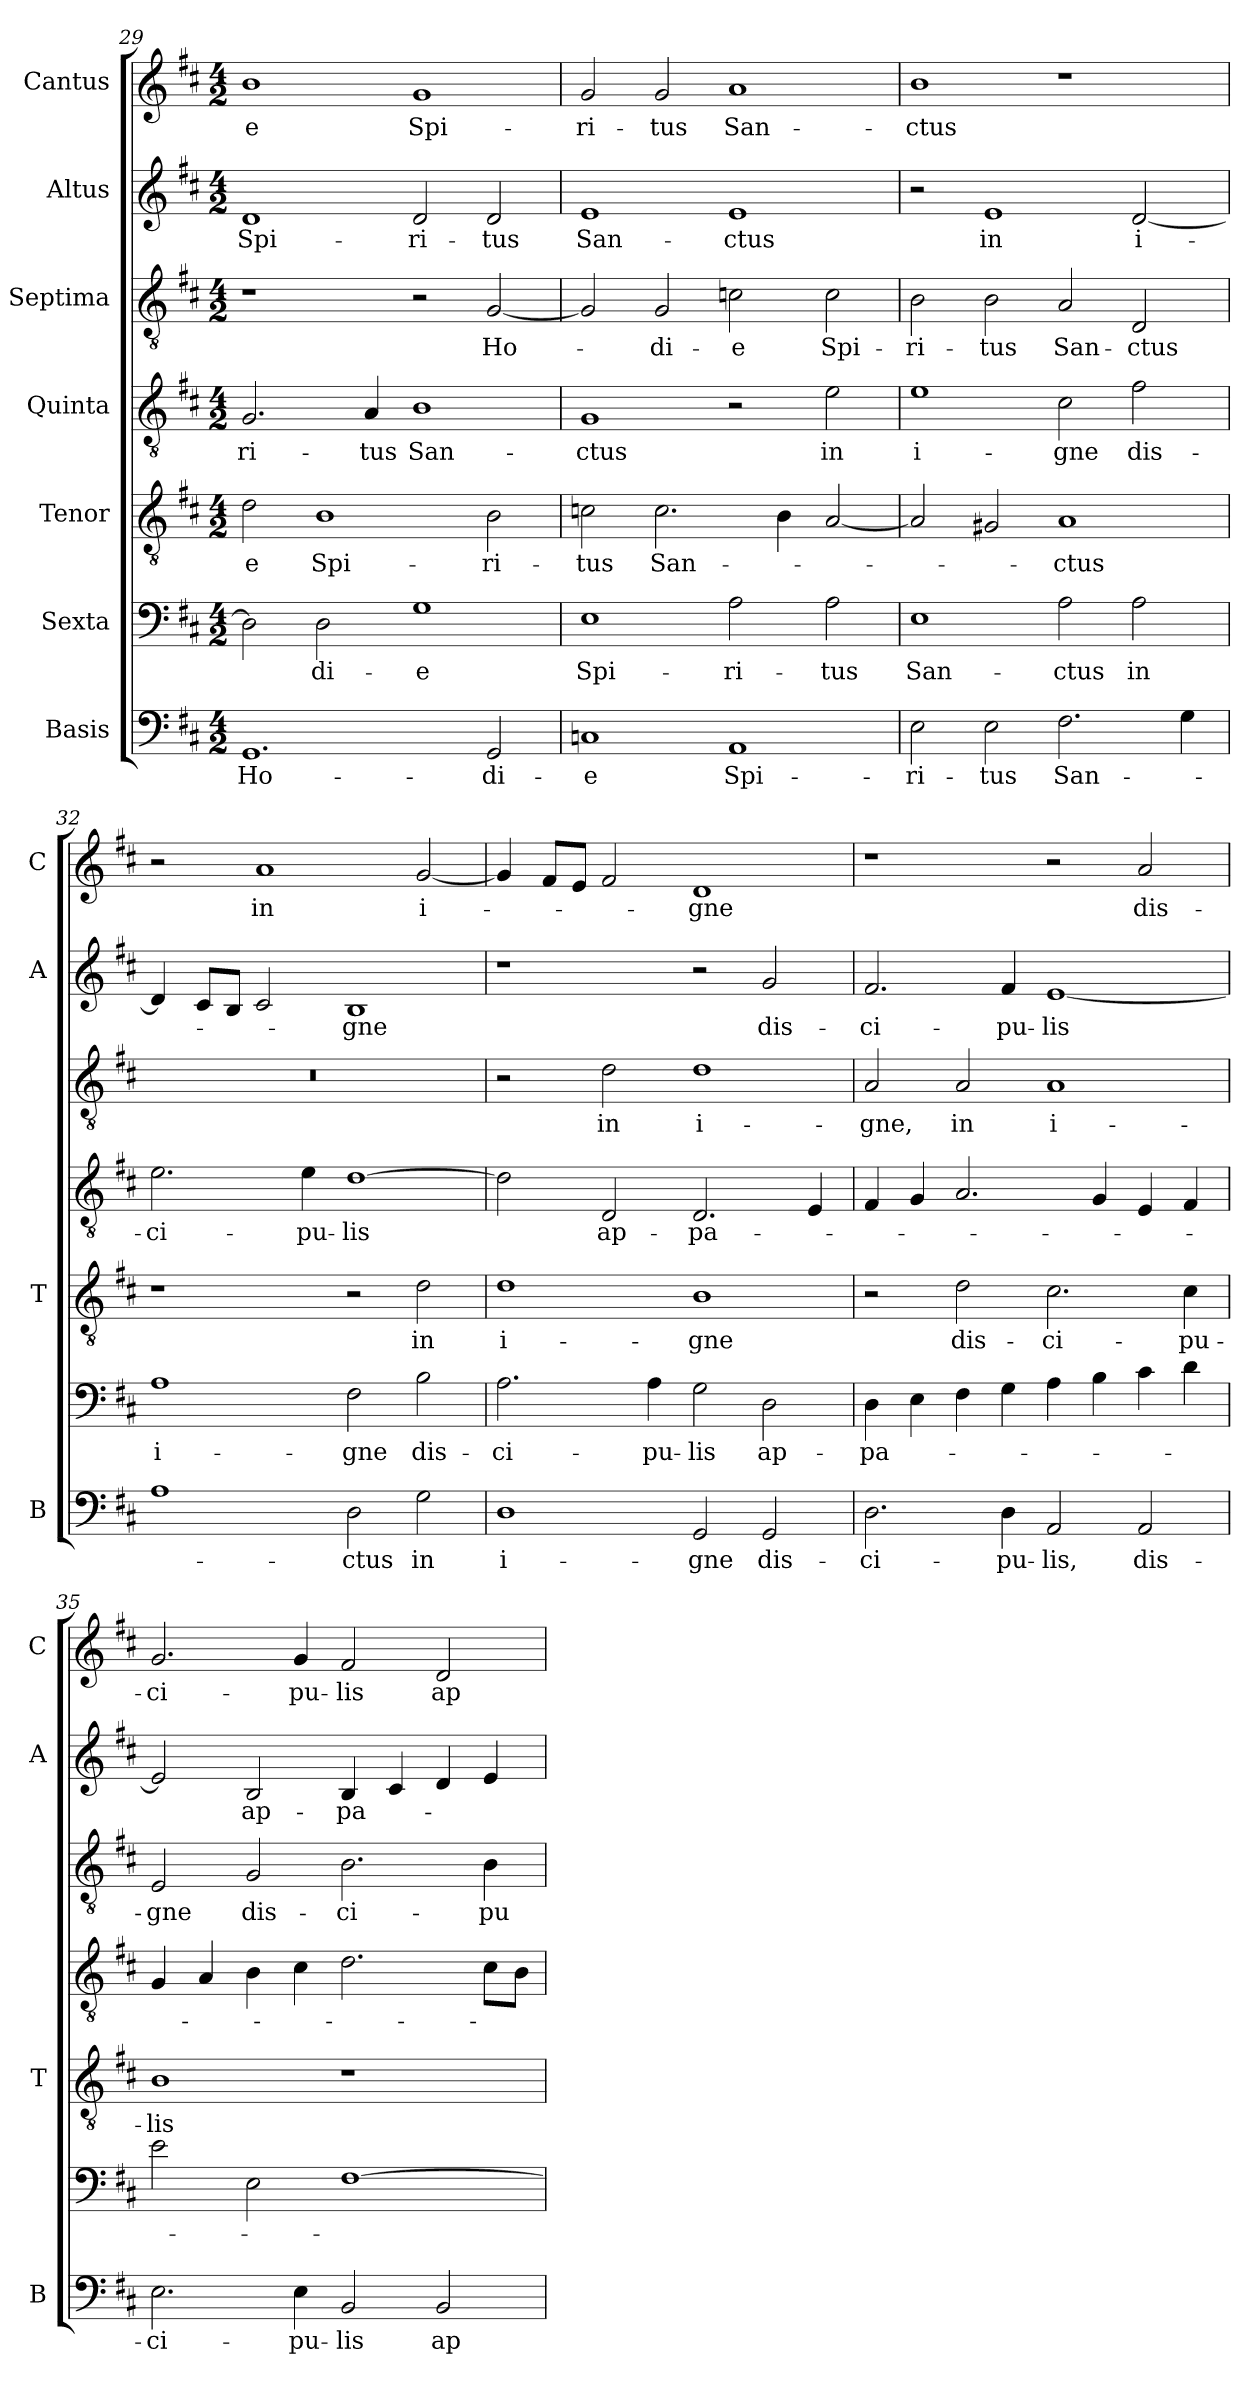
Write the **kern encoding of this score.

**kern	**text	**kern	**text	**kern	**text	**kern	**text	**kern	**text	**kern	**text	**kern	**text
*part7	*part7	*part6	*part6	*part5	*part5	*part4	*part4	*part3	*part3	*part2	*part2	*part1	*part1
*staff7	*staff7	*staff6	*staff6	*staff5	*staff5	*staff4	*staff4	*staff3	*staff3	*staff2	*staff2	*staff1	*staff1
*I"Basis	*	*I"Sexta	*	*I"Tenor	*	*I"Quinta	*	*I"Septima	*	*I"Altus	*	*I"Cantus	*
*I'B	*	*	*	*I'T	*	*	*	*	*	*I'A	*	*I'C	*
*clefF4	*	*clefF4	*	*clefGv2	*	*clefGv2	*	*clefGv2	*	*clefG2	*	*clefG2	*
*k[f#c#]	*	*k[f#c#]	*	*k[f#c#]	*	*k[f#c#]	*	*k[f#c#]	*	*k[f#c#]	*	*k[f#c#]	*
*D:	*	*D:	*	*D:	*	*D:	*	*D:	*	*D:	*	*D:	*
*M4/2	*	*M4/2	*	*M4/2	*	*M4/2	*	*M4/2	*	*M4/2	*	*M4/2	*
=29	=29	=29	=29	=29	=29	=29	=29	=29	=29	=29	=29	=29	=29
!	!LO:LY:b	!	!	!	!LO:LY:b	!	!LO:LY:b	!	!	!	!LO:LY:b	!	!LO:LY:b
1.GG	Ho-	2D\]	.	2d\	-e	2.G/	-ri-	1r	.	1d	Spi-	1b	-e
!	!	!	!LO:LY:b	!	!LO:LY:b	!	!	!	!	!	!	!	!
.	.	2D\	-di-	1B	Spi-	.	.	.	.	.	.	.	.
!	!	!	!	!	!	!	!LO:LY:b	!	!	!	!	!	!
.	.	.	.	.	.	4A/	-tus	.	.	.	.	.	.
!	!	!	!LO:LY:b	!	!	!	!LO:LY:b	!	!	!	!LO:LY:b	!	!LO:LY:b
.	.	1G	-e	.	.	1B	San-	2r	.	2d/	-ri-	1g	Spi-
!	!LO:LY:b	!	!	!	!LO:LY:b	!	!	!	!LO:LY:b	!	!LO:LY:b	!	!
2GG/	-di-	.	.	2B\	-ri-	.	.	[2G/	Ho-	2d/	-tus	.	.
!!LO:PB:g=z
=30	=30	=30	=30	=30	=30	=30	=30	=30	=30	=30	=30	=30	=30
!	!LO:LY:b	!	!LO:LY:b	!	!LO:LY:b	!	!LO:LY:b	!	!	!	!LO:LY:b	!	!LO:LY:b
1Cn	-e	1E	Spi-	2cn\	-tus	1G	-ctus	2G/]	.	1e	San-	2g/	-ri-
!	!	!	!	!	!LO:LY:b	!	!	!	!LO:LY:b	!	!	!	!LO:LY:b
.	.	.	.	2.c\	San-	.	.	2G/	-di-	.	.	2g/	-tus
!	!LO:LY:b	!	!LO:LY:b	!	!	!	!	!	!LO:LY:b	!	!LO:LY:b	!	!LO:LY:b
1AA	Spi-	2A\	-ri-	.	.	2r	.	2cn\	-e	1e	-ctus	1a	San-
.	.	.	.	4B\	.	.	.	.	.	.	.	.	.
!	!	!	!LO:LY:b	!	!	!	!LO:LY:b	!	!LO:LY:b	!	!	!	!
.	.	2A\	-tus	[2A/	.	2e\	in	2c\	Spi-	.	.	.	.
=31	=31	=31	=31	=31	=31	=31	=31	=31	=31	=31	=31	=31	=31
!	!LO:LY:b	!	!LO:LY:b	!	!	!	!LO:LY:b	!	!LO:LY:b	!	!	!	!LO:LY:b
2E\	-ri-	1E	San-	2A/]	.	1e	i-	2B\	-ri-	2r	.	1b	-ctus
!	!LO:LY:b	!	!	!	!	!	!	!	!LO:LY:b	!	!LO:LY:b	!	!
2E\	-tus	.	.	2G#X/	.	.	.	2B\	-tus	1e	in	.	.
!	!LO:LY:b	!	!LO:LY:b	!	!LO:LY:b	!	!LO:LY:b	!	!LO:LY:b	!	!	!	!
2.F#\	San-	2A\	-ctus	1A	-ctus	2c#\	-gne	2A/	San-	.	.	1r	.
!	!	!	!LO:LY:b	!	!	!	!LO:LY:b	!	!LO:LY:b	!	!LO:LY:b	!	!
.	.	2A\	in	.	.	2f#\	dis-	2D/	-ctus	[2d/	i-	.	.
4G\	.	.	.	.	.	.	.	.	.	.	.	.	.
=32	=32	=32	=32	=32	=32	=32	=32	=32	=32	=32	=32	=32	=32
!	!	!	!LO:LY:b	!	!	!	!LO:LY:b	!	!	!	!	!	!
1A	.	1A	i-	1r	.	2.e\	-ci-	0r	.	4d/]	.	2r	.
.	.	.	.	.	.	.	.	.	.	8c#/L	.	.	.
.	.	.	.	.	.	.	.	.	.	8B/J	.	.	.
!	!	!	!	!	!	!	!	!	!	!	!	!	!LO:LY:b
.	.	.	.	.	.	.	.	.	.	2c#/	.	1a	in
!	!	!	!	!	!	!	!LO:LY:b	!	!	!	!	!	!
.	.	.	.	.	.	4e\	-pu-	.	.	.	.	.	.
!	!LO:LY:b	!	!LO:LY:b	!	!	!	!LO:LY:b	!	!	!	!LO:LY:b	!	!
2D\	-ctus	2F#\	-gne	2r	.	[1d	-lis	.	.	1B	-gne	.	.
!	!LO:LY:b	!	!LO:LY:b	!	!LO:LY:b	!	!	!	!	!	!	!	!LO:LY:b
2G\	in	2B\	dis-	2d\	in	.	.	.	.	.	.	[2g/	i-
=33	=33	=33	=33	=33	=33	=33	=33	=33	=33	=33	=33	=33	=33
!	!LO:LY:b	!	!LO:LY:b	!	!LO:LY:b	!	!	!	!	!	!	!	!
1D	i-	2.A\	-ci-	1d	i-	2d\]	.	2r	.	1r	.	4g/]	.
.	.	.	.	.	.	.	.	.	.	.	.	8f#/L	.
.	.	.	.	.	.	.	.	.	.	.	.	8e/J	.
!	!	!	!	!	!	!	!LO:LY:b	!	!LO:LY:b	!	!	!	!
.	.	.	.	.	.	2D/	ap-	2d\	in	.	.	2f#/	.
!	!	!	!LO:LY:b	!	!	!	!	!	!	!	!	!	!
.	.	4A\	-pu-	.	.	.	.	.	.	.	.	.	.
!	!LO:LY:b	!	!LO:LY:b	!	!LO:LY:b	!	!LO:LY:b	!	!LO:LY:b	!	!	!	!LO:LY:b
2GG/	-gne	2G\	-lis	1B	-gne	2.D/	-pa-	1d	i-	2r	.	1d	-gne
!	!LO:LY:b	!	!LO:LY:b	!	!	!	!	!	!	!	!LO:LY:b	!	!
2GG/	dis-	2D\	ap-	.	.	.	.	.	.	2g/	dis-	.	.
.	.	.	.	.	.	4E/	.	.	.	.	.	.	.
!!LO:LB:g=z
=34	=34	=34	=34	=34	=34	=34	=34	=34	=34	=34	=34	=34	=34
!	!LO:LY:b	!	!LO:LY:b	!	!	!	!	!	!LO:LY:b	!	!LO:LY:b	!	!
2.D\	-ci-	4D\	-pa-	2r	.	4F#/	.	2A/	-gne,	2.f#/	-ci-	1r	.
.	.	4E\	.	.	.	4G/	.	.	.	.	.	.	.
!	!	!	!	!	!LO:LY:b	!	!	!	!LO:LY:b	!	!	!	!
.	.	4F#\	.	2d\	dis-	2.A/	.	2A/	in	.	.	.	.
!	!LO:LY:b	!	!	!	!	!	!	!	!	!	!LO:LY:b	!	!
4D\	-pu-	4G\	.	.	.	.	.	.	.	4f#/	-pu-	.	.
!	!LO:LY:b	!	!	!	!LO:LY:b	!	!	!	!LO:LY:b	!	!LO:LY:b	!	!
2AA/	-lis,	4A\	.	2.c#\	-ci-	.	.	1A	i-	[1e	-lis	2r	.
.	.	4B\	.	.	.	4G/	.	.	.	.	.	.	.
!	!LO:LY:b	!	!	!	!	!	!	!	!	!	!	!	!LO:LY:b
2AA/	dis-	4c#\	.	.	.	4E/	.	.	.	.	.	2a/	dis-
!	!	!	!	!	!LO:LY:b	!	!	!	!	!	!	!	!
.	.	4d\	.	4c#\	-pu-	4F#/	.	.	.	.	.	.	.
=35	=35	=35	=35	=35	=35	=35	=35	=35	=35	=35	=35	=35	=35
!	!LO:LY:b	!	!	!	!LO:LY:b	!	!	!	!LO:LY:b	!	!	!	!LO:LY:b
2.E\	-ci-	2e\	.	1B	-lis	4G/	.	2E/	-gne	2e/]	.	2.g/	-ci-
.	.	.	.	.	.	4A/	.	.	.	.	.	.	.
!	!	!	!	!	!	!	!	!	!LO:LY:b	!	!LO:LY:b	!	!
.	.	2E\	.	.	.	4B\	.	2G/	dis-	2B/	ap-	.	.
!	!LO:LY:b	!	!	!	!	!	!	!	!	!	!	!	!LO:LY:b
4E\	-pu-	.	.	.	.	4c#\	.	.	.	.	.	4g/	-pu-
!	!LO:LY:b	!	!	!	!	!	!	!	!LO:LY:b	!	!LO:LY:b	!	!LO:LY:b
2BB/	-lis	[1F#	.	1r	.	2.d\	.	2.B\	-ci-	4B/	-pa-	2f#/	-lis
.	.	.	.	.	.	.	.	.	.	4c#/	.	.	.
!	!LO:LY:b	!	!	!	!	!	!	!	!	!	!	!	!LO:LY:b
2BB/	ap-	.	.	.	.	.	.	.	.	4d/	.	2d/	ap-
!	!	!	!	!	!	!	!	!	!LO:LY:b	!	!	!	!
.	.	.	.	.	.	8c#\L	.	4B\	-pu-	4e/	.	.	.
.	.	.	.	.	.	8B\J	.	.	.	.	.	.	.
=	=	=	=	=	=	=	=	=	=	=	=	=	=
*-	*-	*-	*-	*-	*-	*-	*-	*-	*-	*-	*-	*-	*-
